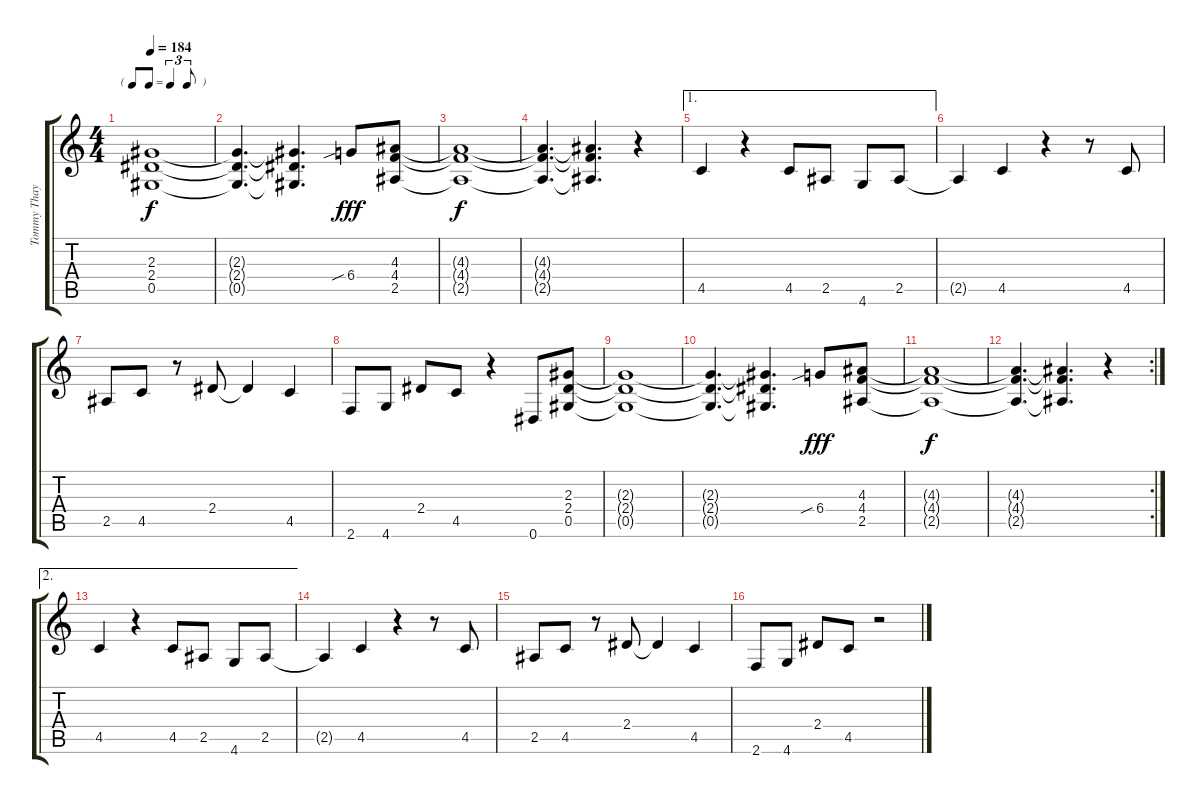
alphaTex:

\track ("Tommy Thayer" "Tommy Thay") {instrument distortionguitar}
\staff {score tabs}
\tuning (Eb4 Bb3 Gb3 Db3 Ab2 Eb2) {hide}
\ts (4 4)
\tf triplet8th
\tempo 184
\clef g2
\ks c
(2.3{t} 2.4{t} 0.5{t}).1{dy f} |
(2.3{t} 2.4{t} 0.5{t}).4{d} (2.3{t} 2.4{t} 0.5{t}).4{d} 6.4{sib}.8{dy fff} (4.3 4.4 2.5).8 |
(4.3{t} 4.4{t} 2.5{t}).1{dy f} |
(4.3{t} 4.4{t} 2.5{t}).4{d} (4.3{t} 4.4{t} 2.5{t}).4{d} r.4 |
\ae 1
4.5.4 r.4 4.5.8 2.5.8 4.6.8 2.5.8 |
2.5{t}.4 4.5.4 r.4 r.8 4.5.8 |
2.5.8 4.5.8 r.8 2.4.8 2.4{t}.4 4.5.4 |
2.6.8 4.6.8 2.4.8 4.5.8 r.4 0.6.8 (2.3 2.4 0.5).8 |
(2.3{t} 2.4{t} 0.5{t}).1 |
(2.3{t} 2.4{t} 0.5{t}).4{d} (2.3{t} 2.4{t} 0.5{t}).4{d} 6.4{sib}.8{dy fff} (4.3 4.4 2.5).8 |
(4.3{t} 4.4{t} 2.5{t}).1{dy f} |
\rc 2
(4.3{t} 4.4{t} 2.5{t}).4{d} (4.3{t} 4.4{t} 2.5{t}).4{d} r.4 |
\ae 2
4.5.4 r.4 4.5.8 2.5.8 4.6.8 2.5.8 |
2.5{t}.4 4.5.4 r.4 r.8 4.5.8 |
2.5.8 4.5.8 r.8 2.4.8 2.4{t}.4 4.5.4 |
2.6.8 4.6.8 2.4.8 4.5.8 r.2
